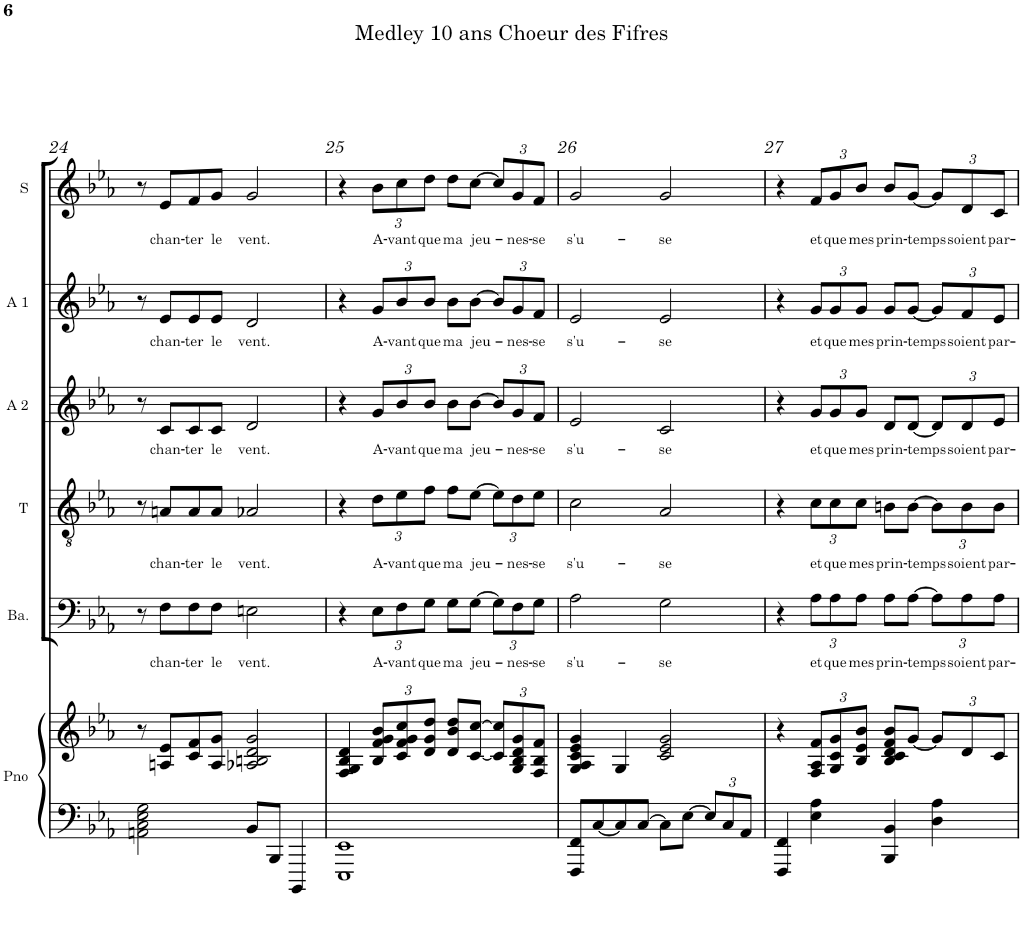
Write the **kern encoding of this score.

**kern	**kern	**kern	**text	**kern	**text	**kern	**text	**kern	**text	**kern	**text
*part6	*part6	*part5	*part5	*part4	*part4	*part3	*part3	*part2	*part2	*part1	*part1
*staff7	*staff6	*staff5	*staff5	*staff4	*staff4	*staff3	*staff3	*staff2	*staff2	*staff1	*staff1
*I"Piano	*	*I"Basse	*	*I"Ténor	*	*I"Alto 2	*	*I"Alto 1	*	*I"Soprano	*
*I'Pno	*	*I'Ba.	*	*I'T	*	*I'A 2	*	*I'A 1	*	*I'S	*
!!LO:PB:g=z
*clefF4	*clefG2	*clefF4	*	*clefGv2	*	*clefG2	*	*clefG2	*	*clefG2	*
*k[b-e-a-]	*k[b-e-a-]	*k[b-e-a-]	*	*k[b-e-a-]	*	*k[b-e-a-]	*	*k[b-e-a-]	*	*k[b-e-a-]	*
*E-:	*E-:	*E-:	*	*E-:	*	*E-:	*	*E-:	*	*E-:	*
*M4/4	*M4/4	*M4/4	*	*M4/4	*	*M4/4	*	*M4/4	*	*M4/4	*
=24	=24	=24	=24	=24	=24	=24	=24	=24	=24	=24	=24
2AAn\ 2C\ 2E-\ 2G\	8r	8r	.	8r	.	8r	.	8r	.	8r	.
!	!	!	!LO:LY:b	!	!LO:LY:b	!	!LO:LY:b	!	!LO:LY:b	!	!LO:LY:b
.	8An/ 8e-/L	8F\L	chan-	8An/L	chan-	8c/L	chan-	8e-/L	chan-	8e-/L	chan-
!	!	!	!LO:LY:b	!	!LO:LY:b	!	!LO:LY:b	!	!LO:LY:b	!	!LO:LY:b
.	8c/ 8f/	8F\	-ter	8A/	-ter	8c/	-ter	8e-/	-ter	8f/	-ter
!	!	!	!LO:LY:b	!	!LO:LY:b	!	!LO:LY:b	!	!LO:LY:b	!	!LO:LY:b
.	8A/ 8g/J	8F\J	le	8A/J	le	8c/J	le	8e-/J	le	8g/J	le
!	!	!	!LO:LY:b	!	!LO:LY:b	!	!LO:LY:b	!	!LO:LY:b	!	!LO:LY:b
8BB-/L	2A-X/ 2Bn/ 2d/ 2g/	2En\	vent.	2A-X/	vent.	2d/	vent.	2d/	vent.	2g/	vent.
8BBB-/J	.	.	.	.	.	.	.	.	.	.	.
4BBBB-/	.	.	.	.	.	.	.	.	.	.	.
=25	=25	=25	=25	=25	=25	=25	=25	=25	=25	=25	=25
1EEE- 1EE-	4F/ 4G/ 4B-/ 4d/	4r	.	4r	.	4r	.	4r	.	4r	.
*	*Xbrackettup	*Xbrackettup	*	*	*	*	*	*	*	*	*
!	!	!	!LO:LY:b	!	!	!	!	!	!	!	!
*	*	*	*	*Xbrackettup	*	*	*	*	*	*	*
!	!	!	!	!	!LO:LY:b	!	!	!	!	!	!
*	*	*	*	*	*	*Xbrackettup	*	*	*	*	*
!	!	!	!	!	!	!	!LO:LY:b	!	!	!	!
*	*	*	*	*	*	*	*	*Xbrackettup	*	*	*
!	!	!	!	!	!	!	!	!	!LO:LY:b	!	!
*	*	*	*	*	*	*	*	*	*	*Xbrackettup	*
!	!	!	!	!	!	!	!	!	!	!	!LO:LY:b
.	12B-/ 12f/ 12g/ 12b-/L	12E-\L	A-	12d\L	A-	12g/L	A-	12g/L	A-	12b-\L	A-
!	!	!	!LO:LY:b	!	!LO:LY:b	!	!LO:LY:b	!	!LO:LY:b	!	!LO:LY:b
.	12c/ 12f/ 12g/ 12cc/	12F\	-vant	12e-\	-vant	12b-/	-vant	12b-/	-vant	12cc\	-vant
!	!	!	!LO:LY:b	!	!LO:LY:b	!	!LO:LY:b	!	!LO:LY:b	!	!LO:LY:b
.	12d/ 12g/ 12dd/J	12G\J	que	12f\J	que	12b-/J	que	12b-/J	que	12dd\J	que
!	!	!	!LO:LY:b	!	!LO:LY:b	!	!LO:LY:b	!	!LO:LY:b	!	!LO:LY:b
.	8d/ 8b-/ 8dd/L	8G\L	ma	8f\L	ma	8b-\L	ma	8b-\L	ma	8dd\L	ma
!	!	!	!LO:LY:b	!	!LO:LY:b	!	!LO:LY:b	!	!LO:LY:b	!	!LO:LY:b
.	[8c/ [8cc/J	[8G\J	jeu-	[8e-\J	jeu-	[8b-\J	jeu-	[8b-\J	jeu-	[8cc\J	jeu-
.	12c/] 12cc/]L	12G\L]	.	12e-\L]	.	12b-/L]	.	12b-/L]	.	12cc/L]	.
!	!	!	!LO:LY:b	!	!LO:LY:b	!	!LO:LY:b	!	!LO:LY:b	!	!LO:LY:b
.	12G/ 12B-/ 12d/ 12g/	12F\	-nes-	12d\	-nes-	12g/	-nes-	12g/	-nes-	12g/	-nes-
!	!	!	!LO:LY:b	!	!LO:LY:b	!	!LO:LY:b	!	!LO:LY:b	!	!LO:LY:b
.	12F/ 12B-/ 12f/J	12G\J	-se	12e-\J	-se	12f/J	-se	12f/J	-se	12f/J	-se
=26	=26	=26	=26	=26	=26	=26	=26	=26	=26	=26	=26
!	!	!	!LO:LY:b	!	!LO:LY:b	!	!LO:LY:b	!	!LO:LY:b	!	!LO:LY:b
8FFF/ 8FF/L	4G/ 4A-/ 4c/ 4e-/ 4g/	2A-\	s'u-	2c\	s'u-	2e-/	s'u-	2e-/	s'u-	2g/	s'u-
[8C/	.	.	.	.	.	.	.	.	.	.	.
8C/]	4G/	.	.	.	.	.	.	.	.	.	.
[8C/J	.	.	.	.	.	.	.	.	.	.	.
!	!	!	!LO:LY:b	!	!LO:LY:b	!	!LO:LY:b	!	!LO:LY:b	!	!LO:LY:b
8C\L]	2c/ 2e-/ 2g/	2G\	-se	2A-/	-se	2c/	-se	2e-/	-se	2g/	-se
[8E-\J	.	.	.	.	.	.	.	.	.	.	.
*Xbrackettup	*	*	*	*	*	*	*	*	*	*	*
12E-/L]	.	.	.	.	.	.	.	.	.	.	.
12C/	.	.	.	.	.	.	.	.	.	.	.
12AA-/J	.	.	.	.	.	.	.	.	.	.	.
=27	=27	=27	=27	=27	=27	=27	=27	=27	=27	=27	=27
4FFF/ 4FF/	4r	4r	.	4r	.	4r	.	4r	.	4r	.
!	!	!	!LO:LY:b	!	!LO:LY:b	!	!LO:LY:b	!	!LO:LY:b	!	!LO:LY:b
4E-\ 4A-\	12F/ 12A-/ 12f/L	12A-\L	et	12c\L	et	12g/L	et	12g/L	et	12f/L	et
!	!	!	!LO:LY:b	!	!LO:LY:b	!	!LO:LY:b	!	!LO:LY:b	!	!LO:LY:b
.	12G/ 12c/ 12g/	12A-\	que	12c\	que	12g/	que	12g/	que	12g/	que
!	!	!	!LO:LY:b	!	!LO:LY:b	!	!LO:LY:b	!	!LO:LY:b	!	!LO:LY:b
.	12B-/ 12e-/ 12b-/J	12A-\J	mes	12c\J	mes	12g/J	mes	12g/J	mes	12b-/J	mes
!	!	!	!LO:LY:b	!	!LO:LY:b	!	!LO:LY:b	!	!LO:LY:b	!	!LO:LY:b
4BBB-/ 4BB-/	8B-/ 8c/ 8d/ 8f/ 8b-/L	8A-\L	prin-	8Bn\L	prin-	8d/L	prin-	8g/L	prin-	8b-/L	prin-
!	!	!	!LO:LY:b	!	!LO:LY:b	!	!LO:LY:b	!	!LO:LY:b	!	!LO:LY:b
.	[8g/J	[8A-\J	-temps	[8B\J	-temps	[8d/J	-temps	[8g/J	-temps	[8g/J	-temps
4D\ 4A-\	12g/L]	12A-\L]	.	12B\L]	.	12d/L]	.	12g/L]	.	12g/L]	.
!	!	!	!LO:LY:b	!	!LO:LY:b	!	!LO:LY:b	!	!LO:LY:b	!	!LO:LY:b
.	12d/	12A-\	soient	12B\	soient	12d/	soient	12f/	soient	12d/	soient
!	!	!	!LO:LY:b	!	!LO:LY:b	!	!LO:LY:b	!	!LO:LY:b	!	!LO:LY:b
.	12c/J	12A-\J	par-	12B\J	par-	12e-/J	par-	12e-/J	par-	12c/J	par-
=	=	=	=	=	=	=	=	=	=	=	=
*-	*-	*-	*-	*-	*-	*-	*-	*-	*-	*-	*-
